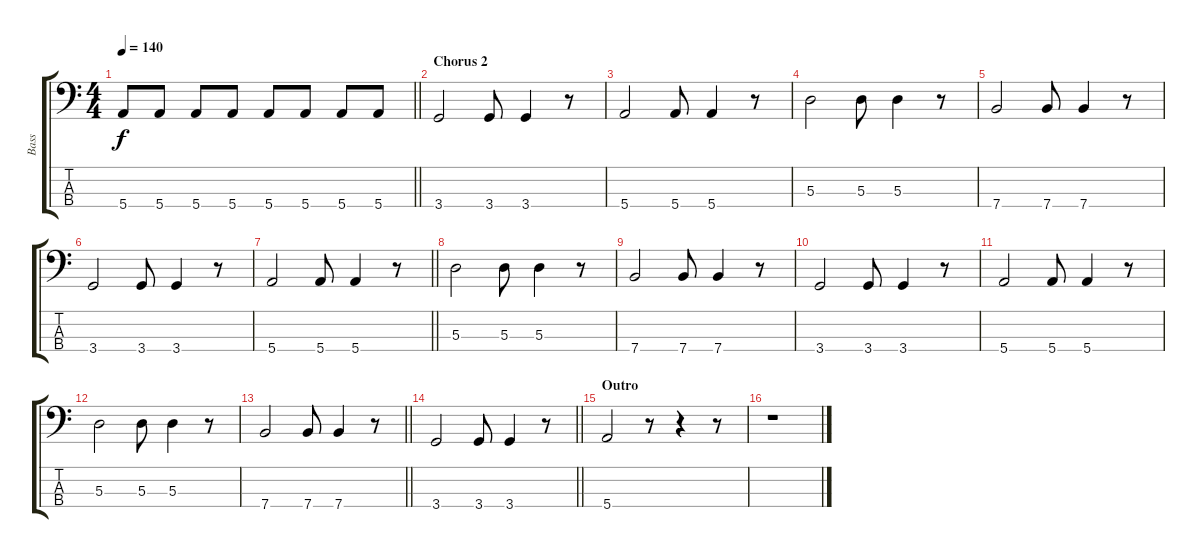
\track ("Bass" "Bass") {instrument electricbassfinger}
\staff {score tabs}
\tuning (G2 D2 A1 E1) {hide}
\ts (4 4)
\tempo 140
\clef f4
\barLineRight lightlight
\ks c
5.4.8{dy f} 5.4.8 5.4.8 5.4.8 5.4.8 5.4.8 5.4.8 5.4.8 |
\section ("" "Chorus 2")
3.4.2 3.4.8 3.4.4 r.8 |
5.4.2 5.4.8 5.4.4 r.8 |
5.3.2 5.3.8 5.3.4 r.8 |
7.4.2 7.4.8 7.4.4 r.8 |
3.4.2 3.4.8 3.4.4 r.8 |
\barLineRight lightlight
5.4.2 5.4.8 5.4.4 r.8 |
5.3.2 5.3.8 5.3.4 r.8 |
7.4.2 7.4.8 7.4.4 r.8 |
3.4.2 3.4.8 3.4.4 r.8 |
5.4.2 5.4.8 5.4.4 r.8 |
5.3.2 5.3.8 5.3.4 r.8 |
\barLineRight lightlight
7.4.2 7.4.8 7.4.4 r.8 |
\barLineRight lightlight
3.4.2 3.4.8 3.4.4 r.8 |
\section ("" "Outro")
5.4.2 r.8 r.4 r.8 |
r.1
